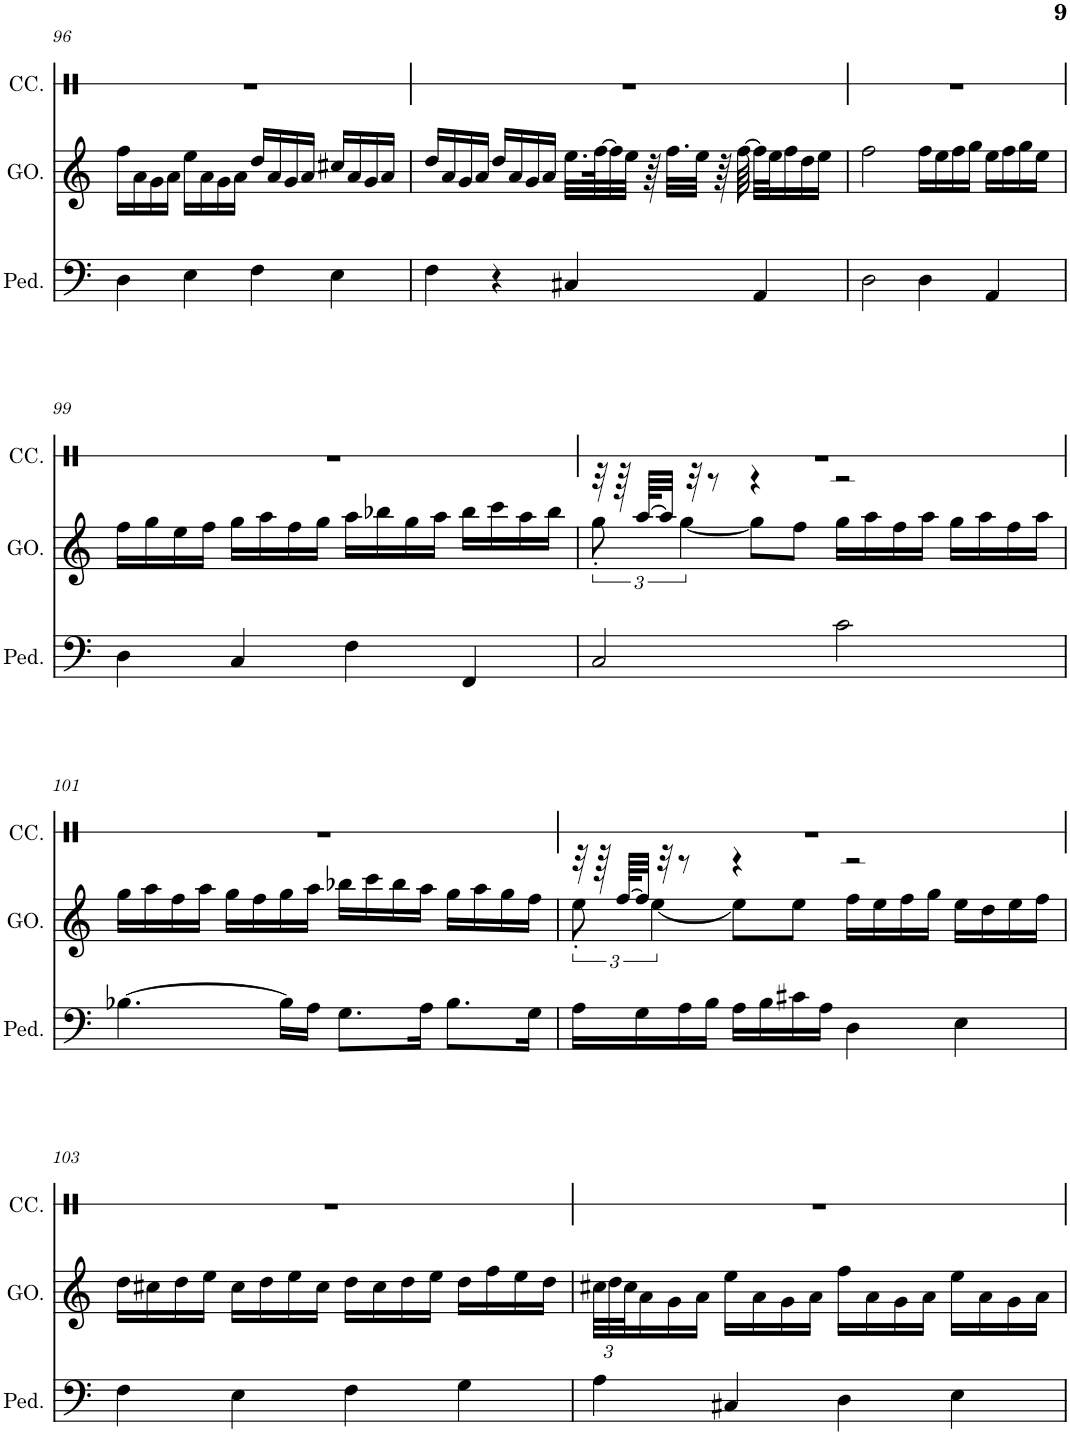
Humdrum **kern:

**kern	**kern	**kern
*part3	*part2	*part1
*staff3	*staff2	*staff1
*I"Pédale - Ch2	*I"Grand Orgue - Ch1	*I"ControlsChange - Ch16
*	*I'GO.	*I'CC.
!!LO:PB:g=z
*clefF4	*clefG2	*clefX
*k[]	*k[]	*k[]
*M4/4	*M4/4	*M4/4
=96	=96	=96
4D\	16ff\LL	1r
.	16a\	.
.	16g\	.
.	16a\JJ	.
4E\	16ee\LL	.
.	16a\	.
.	16g\	.
.	16a\JJ	.
4F\	16dd/LL	.
.	16a/	.
.	16g/	.
.	16a/JJ	.
4E\	16cc#X/LL	.
.	16a/	.
.	16g/	.
.	16a/JJ	.
=97	=97	=97
4F\	16dd/LL	1r
.	16a/	.
.	16g/	.
.	16a/JJ	.
4r	16dd/LL	.
.	16a/	.
.	16g/	.
.	16a/JJ	.
4C#X/	32.ee\LLL	.
.	[64ff\K	.
.	32ff\]	.
.	32ee\JJJ	.
.	64r	.
.	32.ff\LLL	.
.	32ee\JJJ	.
.	64r	.
.	[64ff\	.
4AA/	32ff\LLL]	.
.	32ee\J	.
.	16ff\	.
.	16dd\	.
.	16ee\JJ	.
=98	=98	=98
2D\	2ff\	1r
4D\	16ff\LL	.
.	16ee\	.
.	16ff\	.
.	16gg\JJ	.
4AA/	16ee\LL	.
.	16ff\	.
.	16gg\	.
.	16ee\JJ	.
!!LO:LB:g=z
=99	=99	=99
4D\	16ff\LL	1r
.	16gg\	.
.	16ee\	.
.	16ff\JJ	.
4C/	16gg\LL	.
.	16aa\	.
.	16ff\	.
.	16gg\JJ	.
4F\	16aa\LL	.
.	16bb-X\	.
.	16gg\	.
.	16aa\JJ	.
4FF/	16bb-\LL	.
.	16ccc\	.
.	16aa\	.
.	16bb-\JJ	.
=100	=100	=100
*	*^	*
2C/	32r	12gg'\	1r
.	64r	.	.
.	[64aa/KLLL	.	.
.	32aa/JJJ]	.	.
.	.	[6gg\	.
.	32r	.	.
.	8r	.	.
.	4r	8gg\L]	.
.	.	8ff\J	.
2c\	2r	16gg\LL	.
.	.	16aa\	.
.	.	16ff\	.
.	.	16aa\JJ	.
.	.	16gg\LL	.
.	.	16aa\	.
.	.	16ff\	.
.	.	16aa\JJ	.
*	*v	*v	*
!!LO:LB:g=z
=101	=101	=101
[4.B-X\	16gg\LL	1r
.	16aa\	.
.	16ff\	.
.	16aa\JJ	.
.	16gg\LL	.
.	16ff\	.
16B-\LL]	16gg\	.
16A\JJ	16aa\JJ	.
8.G\L	16bb-X\LL	.
.	16ccc\	.
.	16bb-\	.
16A\Jk	16aa\JJ	.
8.B-\L	16gg\LL	.
.	16aa\	.
.	16gg\	.
16G\Jk	16ff\JJ	.
=102	=102	=102
*	*^	*
16A\LL	32r	12ee'\	1r
.	64r	.	.
.	[64ff/KLLL	.	.
16G\	32ff/JJJ]	.	.
.	.	[6ee\	.
.	32r	.	.
16A\	8r	.	.
16B\JJ	.	.	.
16A\LL	4r	8ee\L]	.
16B\	.	.	.
16c#X\	.	8ee\J	.
16A\JJ	.	.	.
4D\	2r	16ff\LL	.
.	.	16ee\	.
.	.	16ff\	.
.	.	16gg\JJ	.
4E\	.	16ee\LL	.
.	.	16dd\	.
.	.	16ee\	.
.	.	16ff\JJ	.
*	*v	*v	*
!!LO:LB:g=z
=103	=103	=103
4F\	16dd\LL	1r
.	16cc#X\	.
.	16dd\	.
.	16ee\JJ	.
4E\	16cc#\LL	.
.	16dd\	.
.	16ee\	.
.	16cc#\JJ	.
4F\	16dd\LL	.
.	16cc#\	.
.	16dd\	.
.	16ee\JJ	.
4G\	16dd\LL	.
.	16ff\	.
.	16ee\	.
.	16dd\JJ	.
=104	=104	=104
*	*Xbrackettup	*
4A\	48cc#X\LLL	1r
.	48dd\	.
.	48cc#\J	.
.	16a\	.
.	16g\	.
.	16a\JJ	.
4C#X/	16ee\LL	.
.	16a\	.
.	16g\	.
.	16a\JJ	.
4D\	16ff\LL	.
.	16a\	.
.	16g\	.
.	16a\JJ	.
4E\	16ee\LL	.
.	16a\	.
.	16g\	.
.	16a\JJ	.
=	=	=
*-	*-	*-
